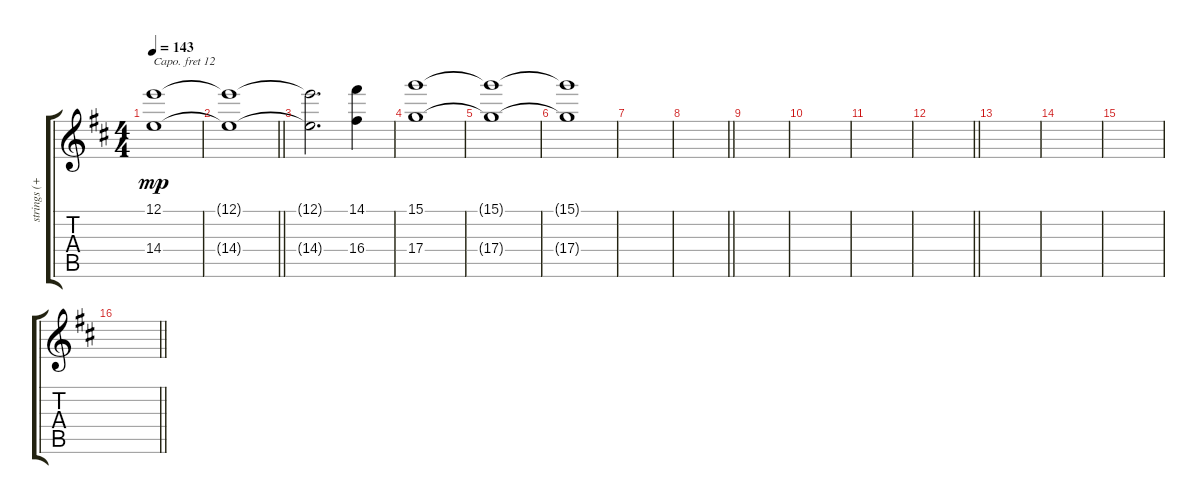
\track ("strings (+12)" "strings (+") {instrument stringensemble1}
\staff {score tabs}
\capo 12
\tuning (E4 B3 G3 D3 A2 E2) {hide}
\ts (4 4)
\tempo 143
\clef g2
\ks d
(12.1 14.4).1{dy mp} |
\barLineRight lightlight
(12.1{t} 14.4{t}).1 |
(12.1{t} 14.4{t}).2{d} (14.1 16.4).4 |
(15.1 17.4).1 |
(15.1{t} 17.4{t}).1 |
(15.1{t} 17.4{t}).1 |
|
\barLineRight lightlight
|
|
|
|
\barLineRight lightlight
|
|
|
|
\barLineRight lightlight
